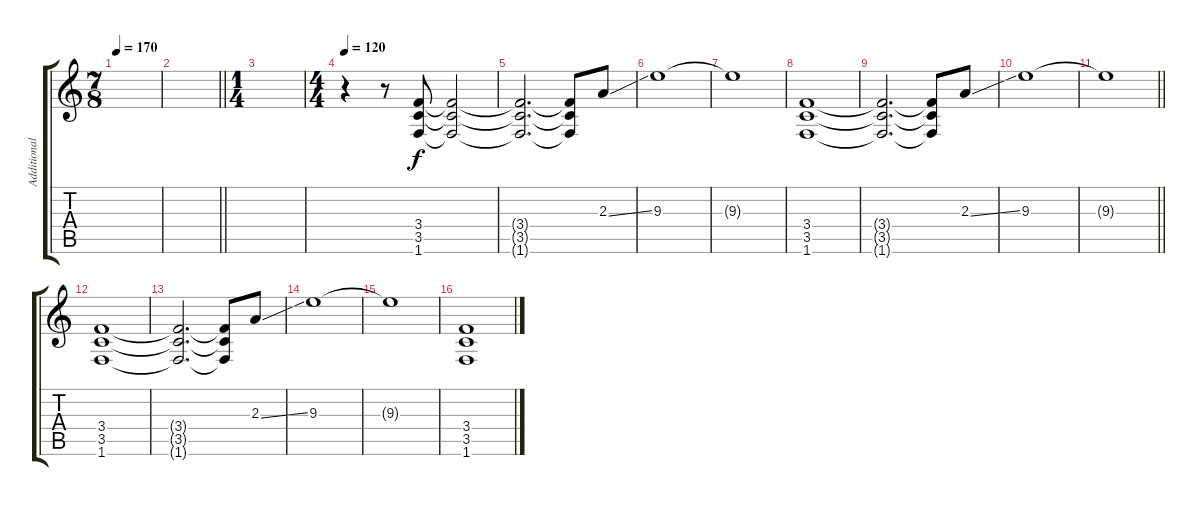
\track ("Additional Guitar" "Additional") {instrument overdrivenguitar}
\staff {score tabs}
\tuning (E4 B3 G3 D3 A2 E2) {hide}
\ts (7 8)
\tempo 170
\clef g2
\ks c
|
\barLineRight lightlight
|
\ts (1 4)
|
\ts (4 4)
\tempo 120
r.4 r.8 (3.4 3.5 1.6).8 (3.4{t} 3.5{t} 1.6{t}).2 |
(3.4{t} 3.5{t} 1.6{t}).2{d} (3.4{t} 3.5{t} 1.6{t}).8 2.3{ss}.8 |
9.3.1 |
9.3{t}.1 |
(3.4 3.5 1.6).1 |
(3.4{t} 3.5{t} 1.6{t}).2{d} (3.4{t} 3.5{t} 1.6{t}).8 2.3{ss}.8 |
9.3.1 |
\barLineRight lightlight
9.3{t}.1 |
(3.4 3.5 1.6).1 |
(3.4{t} 3.5{t} 1.6{t}).2{d} (3.4{t} 3.5{t} 1.6{t}).8 2.3{ss}.8 |
9.3.1 |
9.3{t}.1 |
(3.4 3.5 1.6).1
